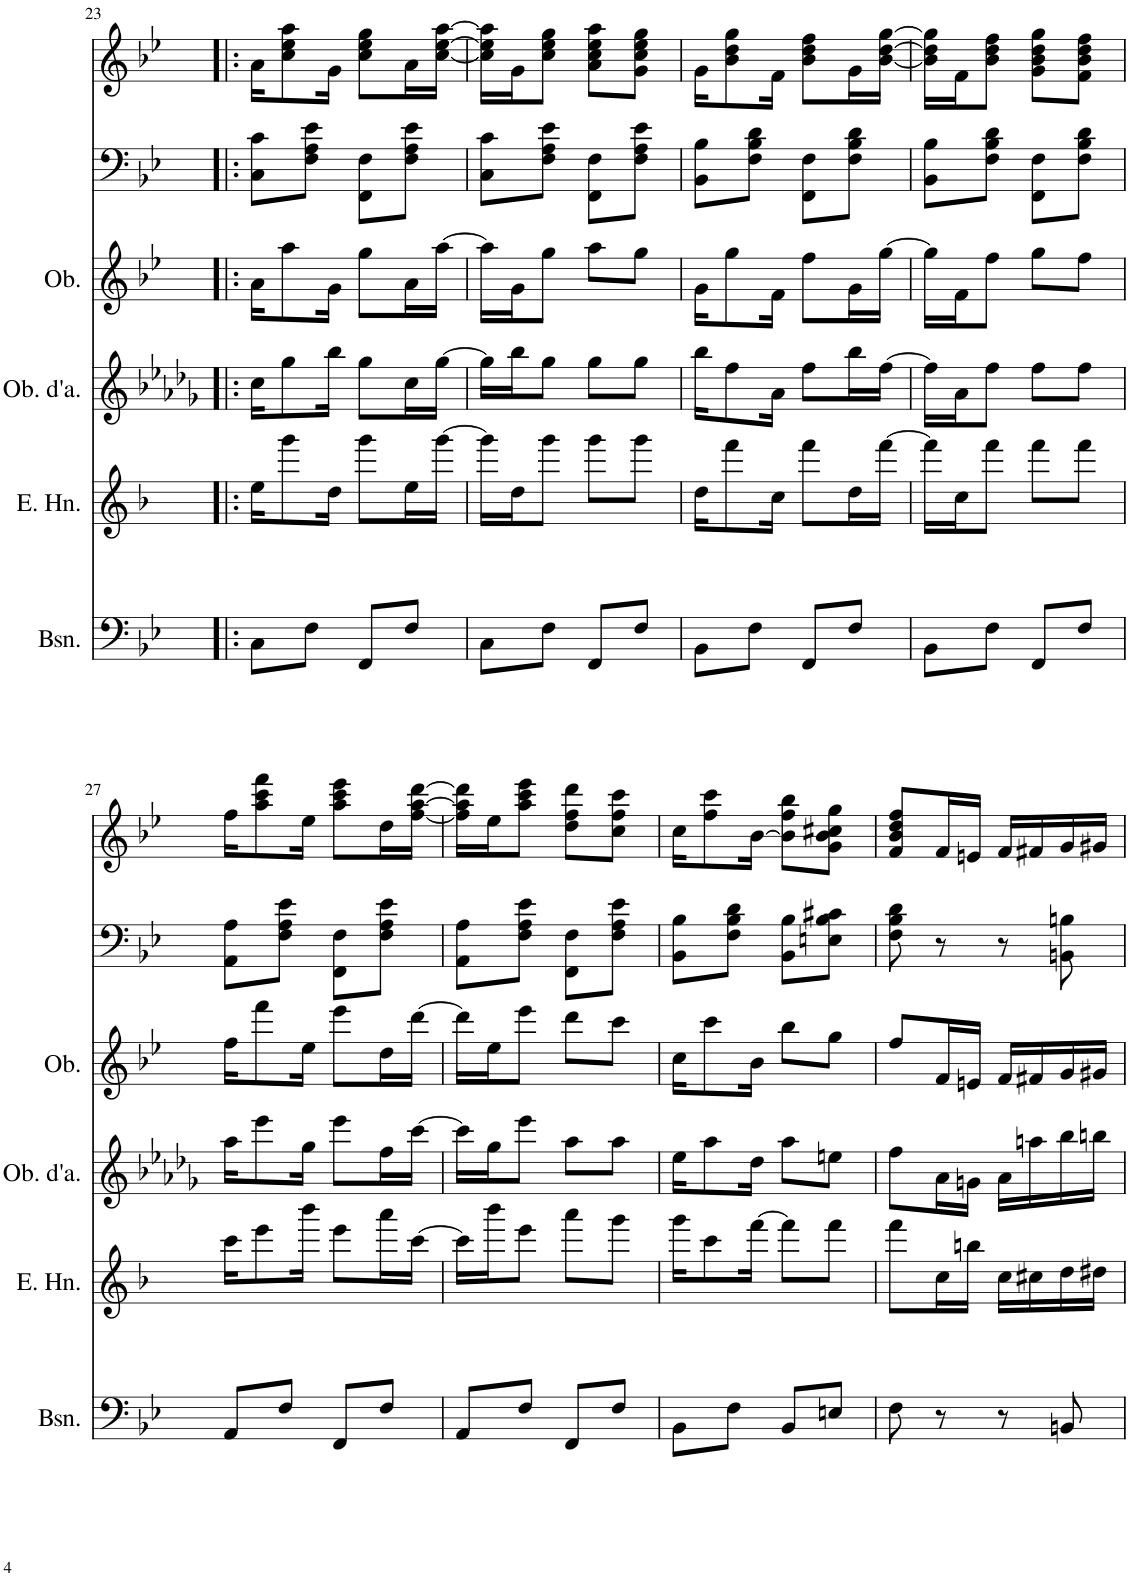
**kern	**kern	**kern	**kern	**kern	**kern
*part6	*part5	*part4	*part3	*part2	*part1
*staff6	*staff5	*staff4	*staff3	*staff2	*staff1
*I"Bassoon	*I"English Horn	*I"Oboe d'amore	*I"Oboe	*I"Grand Piano	*I"Piano
*I'Bsn.	*I'E. Hn.	*I'Ob. d'a.	*I'Ob.	*I'Pno	*I'Pno
!!LO:PB:g=z
*clefF4	*clefG2	*clefG2	*clefG2	*clefF4	*clefG2
*	*Trd4c7	*Trd2c3	*	*	*
*k[b-e-]	*k[b-]	*k[b-e-a-d-g-]	*k[b-e-]	*k[b-e-]	*k[b-e-]
*M2/4	*M2/4	*M2/4	*M2/4	*M2/4	*M2/4
=23!|:	=23!|:	=23!|:	=23!|:	=23!|:	=23!|:
8C\L	16ee\KL	16cc\KL	16a\KL	8C\ 8c\L	16a\KL
.	8ggg\	8gg-\	8aa\	.	8cc\ 8ee-\ 8aa\
8F\J	.	.	.	8F\ 8A\ 8e-\J	.
.	16dd\Jk	16bb-\Jk	16g\Jk	.	16g\Jk
8FF/L	8ggg\L	8gg-\L	8gg\L	8FF\ 8F\L	8cc\ 8ee-\ 8gg\L
8F/J	16ee\L	16cc\L	16a\L	8F\ 8A\ 8e-\J	16a\L
.	[16ggg\JJ	[16gg-\JJ	[16aa\JJ	.	[16cc\ [16ee-\ [16aa\JJ
=24	=24	=24	=24	=24	=24
8C\L	16ggg\LL]	16gg-\LL]	16aa\LL]	8C\ 8c\L	16cc\] 16ee-\] 16aa\]LL
.	16dd\J	16bb-\J	16g\J	.	16g\J
8F\J	8ggg\J	8gg-\J	8gg\J	8F\ 8A\ 8e-\J	8cc\ 8ee-\ 8gg\J
8FF/L	8ggg\L	8gg-\L	8aa\L	8FF\ 8F\L	8a\ 8cc\ 8ee-\ 8aa\L
8F/J	8ggg\J	8gg-\J	8gg\J	8F\ 8A\ 8e-\J	8g\ 8cc\ 8ee-\ 8gg\J
=25	=25	=25	=25	=25	=25
8BB-\L	16dd\KL	16bb-\KL	16g\KL	8BB-\ 8B-\L	16g\KL
.	8fff\	8ff\	8gg\	.	8b-\ 8dd\ 8gg\
8F\J	.	.	.	8F\ 8B-\ 8d\J	.
.	16cc\Jk	16aa-\Jk	16f\Jk	.	16f\Jk
8FF/L	8fff\L	8ff\L	8ff\L	8FF\ 8F\L	8b-\ 8dd\ 8ff\L
8F/J	16dd\L	16bb-\L	16g\L	8F\ 8B-\ 8d\J	16g\L
.	[16fff\JJ	[16ff\JJ	[16gg\JJ	.	[16b-\ [16dd\ [16gg\JJ
=26	=26	=26	=26	=26	=26
8BB-\L	16fff\LL]	16ff\LL]	16gg\LL]	8BB-\ 8B-\L	16b-\] 16dd\] 16gg\]LL
.	16cc\J	16aa-\J	16f\J	.	16f\J
8F\J	8fff\J	8ff\J	8ff\J	8F\ 8B-\ 8d\J	8b-\ 8dd\ 8ff\J
8FF/L	8fff\L	8ff\L	8gg\L	8FF\ 8F\L	8g\ 8b-\ 8dd\ 8gg\L
8F/J	8fff\J	8ff\J	8ff\J	8F\ 8B-\ 8d\J	8f\ 8b-\ 8dd\ 8ff\J
!!LO:LB:g=z
=27	=27	=27	=27	=27	=27
8AA/L	16ccc\KL	16aaa-\KL	16ff\KL	8AA\ 8A\L	16ff\KL
.	8eee\	8eee-\	8fff\	.	8aa\ 8ccc\ 8fff\
8F/J	.	.	.	8F\ 8A\ 8e-\J	.
.	16bbb-\Jk	16gg-\Jk	16ee-\Jk	.	16ee-\Jk
8FF/L	8eee\L	8eee-\L	8eee-\L	8FF\ 8F\L	8aa\ 8ccc\ 8eee-\L
8F/J	16aaa\L	16ff\L	16dd\L	8F\ 8A\ 8e-\J	16dd\L
.	[16ccc\JJ	[16ccc\JJ	[16ddd\JJ	.	[16ff\ [16aa\ [16ddd\JJ
=28	=28	=28	=28	=28	=28
8AA/L	16ccc\LL]	16ccc\LL]	16ddd\LL]	8AA\ 8A\L	16ff\] 16aa\] 16ddd\]LL
.	16bbb-\J	16gg-\J	16ee-\J	.	16ee-\J
8F/J	8eee\J	8eee-\J	8eee-\J	8F\ 8A\ 8e-\J	8aa\ 8ccc\ 8eee-\J
8FF/L	8aaa\L	8aaa-\L	8ddd\L	8FF\ 8F\L	8dd\ 8ff\ 8ddd\L
8F/J	8ggg\J	8aaa-\J	8ccc\J	8F\ 8A\ 8e-\J	8cc\ 8ff\ 8ccc\J
=29	=29	=29	=29	=29	=29
8BB-\L	16ggg\KL	16ee-\KL	16cc\KL	8BB-\ 8B-\L	16cc\KL
.	8ccc\	8aaa-\	8ccc\	.	8ff\ 8ccc\
8F\J	.	.	.	8F\ 8B-\ 8d\J	.
.	[16fff\Jk	16dd-\Jk	16b-\Jk	.	[16b-\Jk
8BB-/L	8fff\L]	8aaa-\L	8bb-\L	8BB-\ 8B-\L	8b-\] 8ff\ 8bb-\L
8En/J	8fff\J	8een\J	8gg\J	8En\ 8B-\ 8c#X\J	8g\ 8b-\ 8cc#X\ 8gg\J
=30	=30	=30	=30	=30	=30
8F\	8fff\L	8ff\L	8ff/L	8F\ 8B-\ 8d\	8f/ 8b-/ 8dd/ 8ff/L
8r	16cc\L	16aa-\L	16f/L	8r	16f/L
.	16bbn\JJ	16gn\JJ	16en/JJ	.	16en/JJ
8r	16cc\LL	16aa-\LL	16f/LL	8r	16f/LL
.	16cc#X\	16aan\	16f#X/	.	16f#X/
8BBn/	16dd\	16bb-\	16g/	8BBn\ 8Bn\	16g/
.	16dd#X\JJ	16bbn\JJ	16g#X/JJ	.	16g#X/JJ
=	=	=	=	=	=
*-	*-	*-	*-	*-	*-
